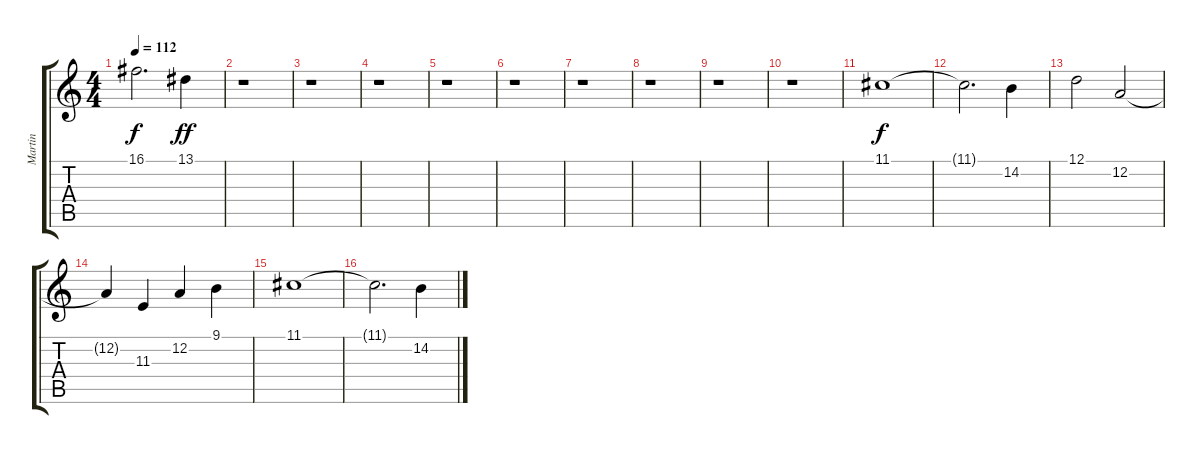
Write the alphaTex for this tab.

\track ("Martin" "Martin") {instrument stringensemble1}
\staff {score tabs}
\tuning (D4 A3 F3 C3 G2 D2) {hide}
\ts (4 4)
\tempo 112
\clef g2
\ks c
16.1.2{d dy f} 13.1.4{dy ff} |
r.1 |
r.1 |
r.1 |
r.1 |
r.1 |
r.1 |
r.1 |
r.1 |
r.1 |
11.1.1{dy f volume 8 instrument stringensemble1} |
11.1{t}.2{d} 14.2.4 |
12.1.2 12.2.2 |
12.2{t}.4 11.3.4 12.2.4 9.1.4 |
11.1.1 |
11.1{t}.2{d} 14.2.4
